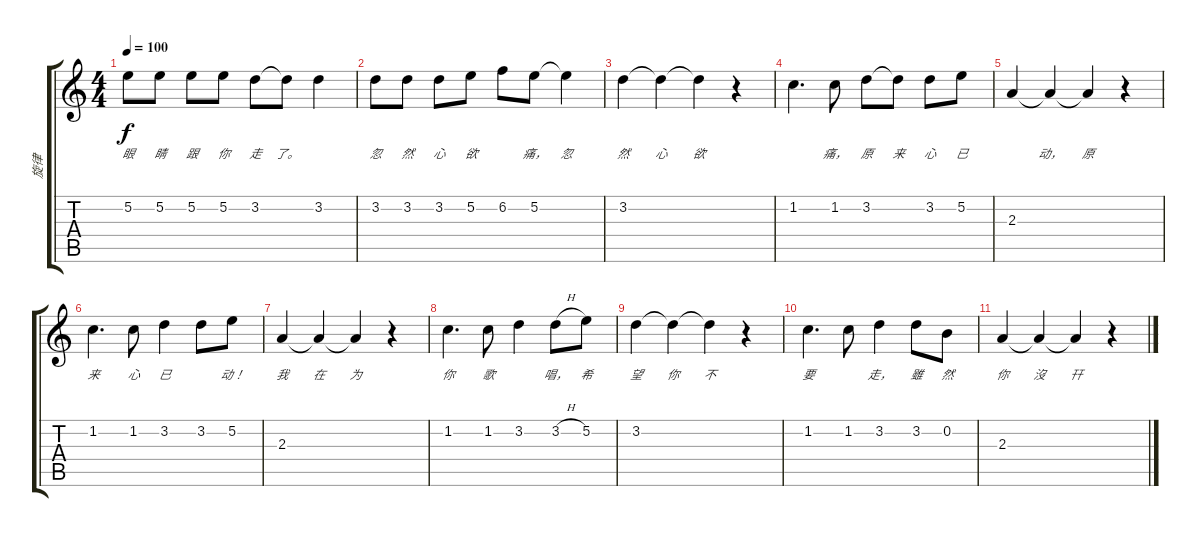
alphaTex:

\track ("旋律" "旋律") {instrument acousticguitarnylon}
\staff {score tabs}
\tuning (E4 B3 G3 D3 A2 E2) {hide}
\ts (4 4)
\tempo 100
\clef g2
\ks c
5.2.8{lyrics (0 "眼") lyrics (1 "") lyrics (2 "") lyrics (3 "") lyrics (4 "") dy f} 5.2.8{lyrics (0 "睛") lyrics (1 "") lyrics (2 "") lyrics (3 "") lyrics (4 "")} 5.2.8{lyrics (0 "跟") lyrics (1 "") lyrics (2 "") lyrics (3 "") lyrics (4 "")} 5.2.8{lyrics (0 "你") lyrics (1 "") lyrics (2 "") lyrics (3 "") lyrics (4 "")} 3.2.8{lyrics (0 "走") lyrics (1 "") lyrics (2 "") lyrics (3 "") lyrics (4 "")} 3.2{t}.8{lyrics (0 "了。") lyrics (1 "") lyrics (2 "") lyrics (3 "") lyrics (4 "")} 3.2.4{lyrics (0 "") lyrics (1 "") lyrics (2 "") lyrics (3 "") lyrics (4 "")} |
3.2.8{lyrics (0 "忽") lyrics (1 "") lyrics (2 "") lyrics (3 "") lyrics (4 "")} 3.2.8{lyrics (0 "然") lyrics (1 "") lyrics (2 "") lyrics (3 "") lyrics (4 "")} 3.2.8{lyrics (0 "心") lyrics (1 "") lyrics (2 "") lyrics (3 "") lyrics (4 "")} 5.2.8{lyrics (0 "欲") lyrics (1 "") lyrics (2 "") lyrics (3 "") lyrics (4 "")} 6.2.8{lyrics (0 "") lyrics (1 "") lyrics (2 "") lyrics (3 "") lyrics (4 "")} 5.2.8{lyrics (0 "痛，") lyrics (1 "") lyrics (2 "") lyrics (3 "") lyrics (4 "")} 5.2{t}.4{lyrics (0 "忽") lyrics (1 "") lyrics (2 "") lyrics (3 "") lyrics (4 "")} |
3.2.4{lyrics (0 "然") lyrics (1 "") lyrics (2 "") lyrics (3 "") lyrics (4 "")} 3.2{t}.4{lyrics (0 "心") lyrics (1 "") lyrics (2 "") lyrics (3 "") lyrics (4 "")} 3.2{t}.4{lyrics (0 "欲") lyrics (1 "") lyrics (2 "") lyrics (3 "") lyrics (4 "")} r.4 |
1.2.4{d lyrics (0 "") lyrics (1 "") lyrics (2 "") lyrics (3 "") lyrics (4 "")} 1.2.8{lyrics (0 "痛，") lyrics (1 "") lyrics (2 "") lyrics (3 "") lyrics (4 "")} 3.2.8{lyrics (0 "原") lyrics (1 "") lyrics (2 "") lyrics (3 "") lyrics (4 "")} 3.2{t}.8{lyrics (0 "来") lyrics (1 "") lyrics (2 "") lyrics (3 "") lyrics (4 "")} 3.2.8{lyrics (0 "心") lyrics (1 "") lyrics (2 "") lyrics (3 "") lyrics (4 "")} 5.2.8{lyrics (0 "已") lyrics (1 "") lyrics (2 "") lyrics (3 "") lyrics (4 "")} |
2.3.4{lyrics (0 "") lyrics (1 "") lyrics (2 "") lyrics (3 "") lyrics (4 "")} 2.3{t}.4{lyrics (0 "动，") lyrics (1 "") lyrics (2 "") lyrics (3 "") lyrics (4 "")} 2.3{t}.4{lyrics (0 "原") lyrics (1 "") lyrics (2 "") lyrics (3 "") lyrics (4 "")} r.4 |
1.2.4{d lyrics (0 "来") lyrics (1 "") lyrics (2 "") lyrics (3 "") lyrics (4 "")} 1.2.8{lyrics (0 "心") lyrics (1 "") lyrics (2 "") lyrics (3 "") lyrics (4 "")} 3.2.4{lyrics (0 "已") lyrics (1 "") lyrics (2 "") lyrics (3 "") lyrics (4 "")} 3.2.8{lyrics (0 "") lyrics (1 "") lyrics (2 "") lyrics (3 "") lyrics (4 "")} 5.2.8{lyrics (0 "动！") lyrics (1 "") lyrics (2 "") lyrics (3 "") lyrics (4 "")} |
2.3.4{lyrics (0 "我") lyrics (1 "") lyrics (2 "") lyrics (3 "") lyrics (4 "")} 2.3{t}.4{lyrics (0 "在") lyrics (1 "") lyrics (2 "") lyrics (3 "") lyrics (4 "")} 2.3{t}.4{lyrics (0 "为") lyrics (1 "") lyrics (2 "") lyrics (3 "") lyrics (4 "")} r.4 |
1.2.4{d lyrics (0 "你") lyrics (1 "") lyrics (2 "") lyrics (3 "") lyrics (4 "")} 1.2.8{lyrics (0 "歌") lyrics (1 "") lyrics (2 "") lyrics (3 "") lyrics (4 "")} 3.2.4{lyrics (0 "") lyrics (1 "") lyrics (2 "") lyrics (3 "") lyrics (4 "")} 3.2{h}.8{lyrics (0 "唱，") lyrics (1 "") lyrics (2 "") lyrics (3 "") lyrics (4 "")} 5.2.8{lyrics (0 "希") lyrics (1 "") lyrics (2 "") lyrics (3 "") lyrics (4 "")} |
3.2.4{lyrics (0 "望") lyrics (1 "") lyrics (2 "") lyrics (3 "") lyrics (4 "")} 3.2{t}.4{lyrics (0 "你") lyrics (1 "") lyrics (2 "") lyrics (3 "") lyrics (4 "")} 3.2{t}.4{lyrics (0 "不") lyrics (1 "") lyrics (2 "") lyrics (3 "") lyrics (4 "")} r.4 |
1.2.4{d lyrics (0 "要") lyrics (1 "") lyrics (2 "") lyrics (3 "") lyrics (4 "")} 1.2.8{lyrics (0 "") lyrics (1 "") lyrics (2 "") lyrics (3 "") lyrics (4 "")} 3.2.4{lyrics (0 "走，") lyrics (1 "") lyrics (2 "") lyrics (3 "") lyrics (4 "")} 3.2.8{lyrics (0 "雖") lyrics (1 "") lyrics (2 "") lyrics (3 "") lyrics (4 "")} 0.2.8{lyrics (0 "然") lyrics (1 "") lyrics (2 "") lyrics (3 "") lyrics (4 "")} |
2.3.4{lyrics (0 "你") lyrics (1 "") lyrics (2 "") lyrics (3 "") lyrics (4 "")} 2.3{t}.4{lyrics (0 "沒") lyrics (1 "") lyrics (2 "") lyrics (3 "") lyrics (4 "")} 2.3{t}.4{lyrics (0 "幵") lyrics (1 "") lyrics (2 "") lyrics (3 "") lyrics (4 "")} r.4
